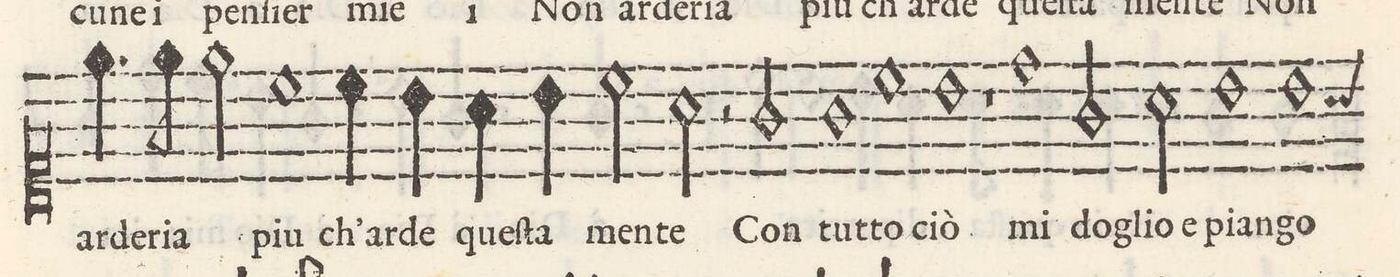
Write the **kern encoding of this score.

**kern	**text
*I"QVINTO	*
*clefC1	*
*k[]	*
*M2/1	*
4.ee\	ar-
8ee\	-de-
2ee\	-ria
=14-	=14-
1cc	piu
4cc\	ch'ar-
4b\	-de
4a\	queſ-
4b\	-ta
=15-	=15-
2cc\	men-
2a\	-te
2r	.
2g/	Con
=16-	=16-
1g	tut-
1cc	-to
=17-	=17-
1b	ciò
1r	.
=18-	=18-
1dd	mi
2g/	do-
2a\	glio e
=19-	=19-
1b	pian-
1b	-go
=20-	=20-
0r	.
=21-	=21-
2r	.
4re	.
*-	*-
